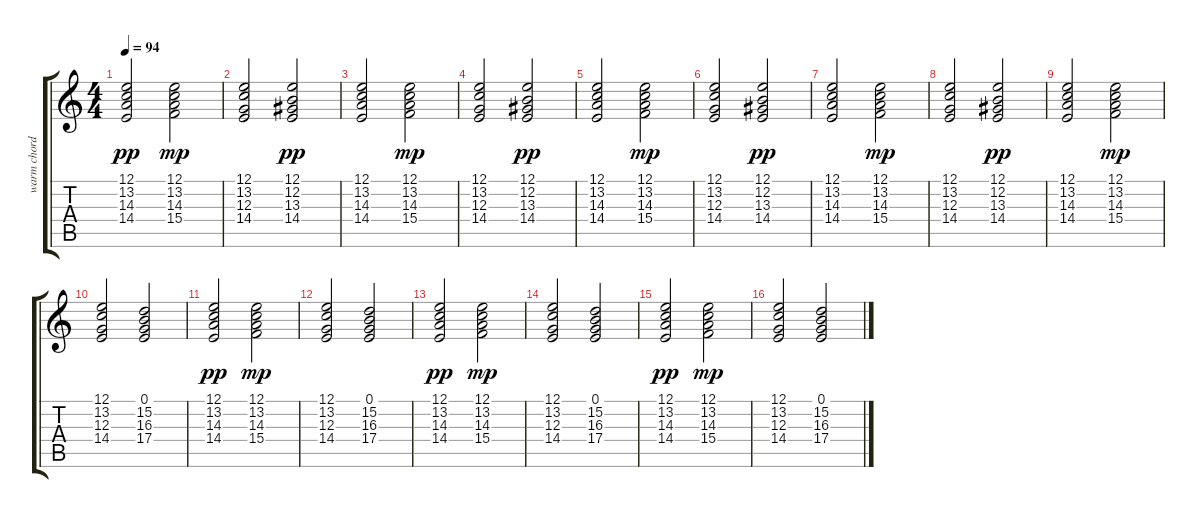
\track ("warm chords" "warm chord") {instrument pad2warm}
\staff {score tabs}
\tuning (E4 B3 G3 D3 A2 E2) {hide}
\ts (4 4)
\tempo 94
\clef g2
\ks c
(12.1 13.2 14.3 14.4).2{dy pp instrument pad2warm} (12.1 13.2 14.3 15.4).2{dy mp} |
(12.1 13.2 12.3 14.4).2 (12.1 12.2 13.3 14.4).2{dy pp volume 12} |
(12.1 13.2 14.3 14.4).2 (12.1 13.2 14.3 15.4).2{dy mp volume 12} |
(12.1 13.2 12.3 14.4).2 (12.1 12.2 13.3 14.4).2{dy pp volume 12} |
(12.1 13.2 14.3 14.4).2 (12.1 13.2 14.3 15.4).2{dy mp volume 12} |
(12.1 13.2 12.3 14.4).2{volume 12} (12.1 12.2 13.3 14.4).2{dy pp} |
(12.1 13.2 14.3 14.4).2{volume 12} (12.1 13.2 14.3 15.4).2{dy mp} |
(12.1 13.2 12.3 14.4).2{volume 12} (12.1 12.2 13.3 14.4).2{dy pp} |
(12.1 13.2 14.3 14.4).2{volume 12} (12.1 13.2 14.3 15.4).2{dy mp volume 12} |
(12.1 13.2 12.3 14.4).2 (0.1 15.2 16.3 17.4).2{volume 12} |
(12.1 13.2 14.3 14.4).2{dy pp} (12.1 13.2 14.3 15.4).2{dy mp} |
(12.1 13.2 12.3 14.4).2{volume 12} (0.1 15.2 16.3 17.4).2 |
(12.1 13.2 14.3 14.4).2{dy pp} (12.1 13.2 14.3 15.4).2{dy mp volume 12} |
(12.1 13.2 12.3 14.4).2 (0.1 15.2 16.3 17.4).2{volume 12} |
(12.1 13.2 14.3 14.4).2{dy pp} (12.1 13.2 14.3 15.4).2{dy mp} |
(12.1 13.2 12.3 14.4).2 (0.1 15.2 16.3 17.4).2
